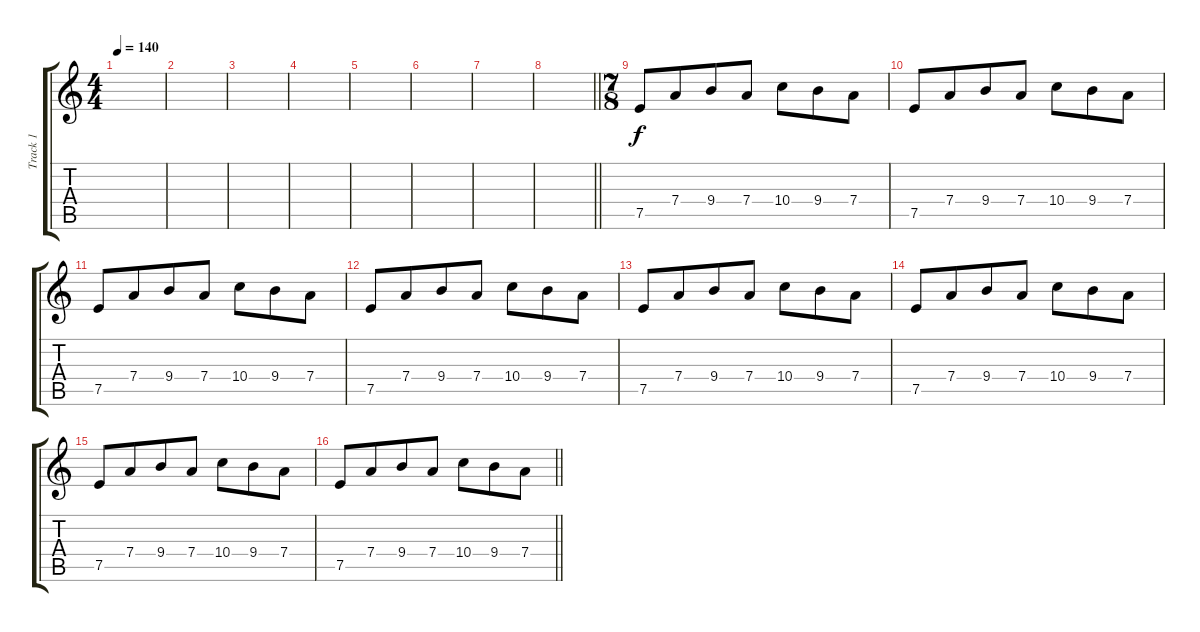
\track ("Track 1" "Track 1") {instrument distortionguitar}
\staff {score tabs}
\tuning (E4 B3 G3 D3 A2 E2) {hide}
\ts (4 4)
\tempo 140
\clef g2
\ks c
|
|
|
|
|
|
|
\barLineRight lightlight
|
\ts (7 8)
\section ("" "")
7.5.8 7.4.8 9.4.8 7.4.8 10.4.8 9.4.8 7.4.8 |
7.5.8 7.4.8 9.4.8 7.4.8 10.4.8 9.4.8 7.4.8 |
7.5.8 7.4.8 9.4.8 7.4.8 10.4.8 9.4.8 7.4.8 |
7.5.8 7.4.8 9.4.8 7.4.8 10.4.8 9.4.8 7.4.8 |
7.5.8 7.4.8 9.4.8 7.4.8 10.4.8 9.4.8 7.4.8 |
7.5.8 7.4.8 9.4.8 7.4.8 10.4.8 9.4.8 7.4.8 |
7.5.8 7.4.8 9.4.8 7.4.8 10.4.8 9.4.8 7.4.8 |
\barLineRight lightlight
7.5.8 7.4.8 9.4.8 7.4.8 10.4.8 9.4.8 7.4.8
